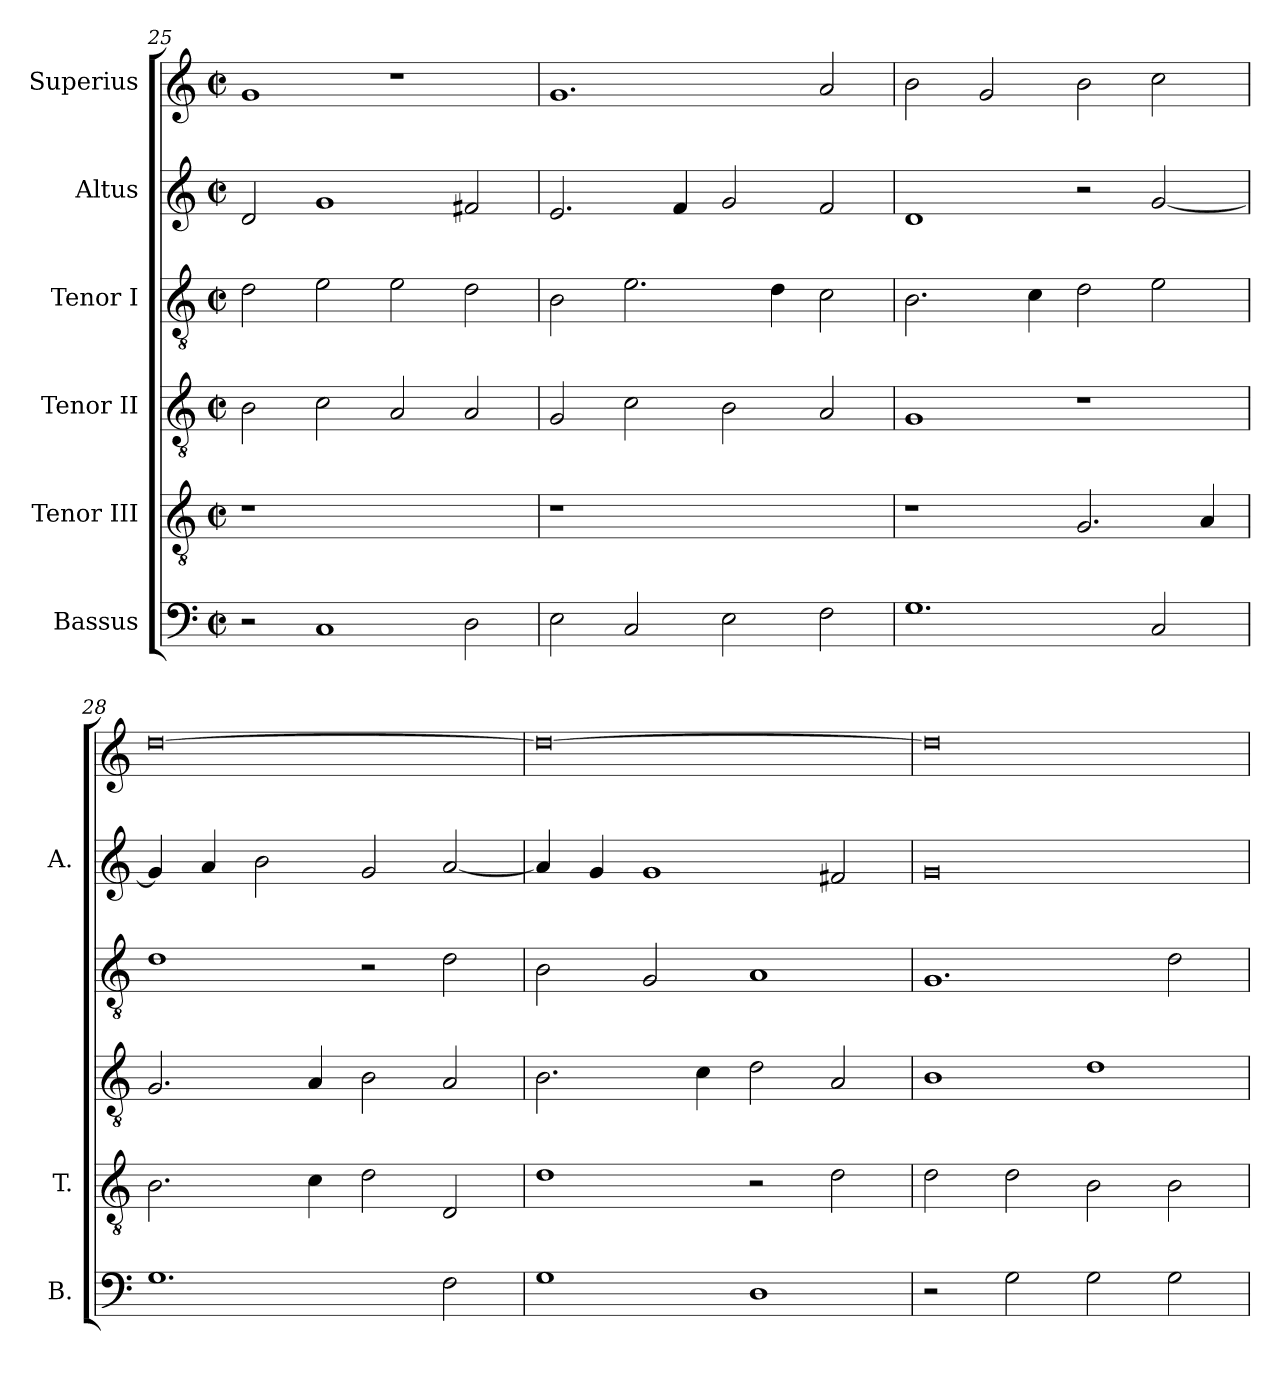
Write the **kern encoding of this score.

**kern	**kern	**kern	**kern	**kern	**kern
*part6	*part5	*part4	*part3	*part2	*part1
*staff6	*staff5	*staff4	*staff3	*staff2	*staff1
*I"Bassus	*I"Tenor III	*I"Tenor II	*I"Tenor I	*I"Altus	*I"Superius
*I'B.	*I'T.	*	*	*I'A.	*
*clefF4	*clefGv2	*clefGv2	*clefGv2	*clefG2	*clefG2
*	*ITrd7c12	*ITrd7c12	*ITrd7c12	*	*
*k[]	*k[]	*k[]	*k[]	*k[]	*k[]
*C:	*C:	*C:	*C:	*C:	*C:
*M2/2	*M2/2	*M2/2	*M2/2	*M2/2	*M2/2
*met(c|)	*met(c|)	*met(c|)	*met(c|)	*met(c|)	*met(c|)
=25	=25	=25	=25	=25	=25
!	!LO:N:vis=1	!	!	!	!
2r	1r	2BBi\	2Di\	2di/	1gi
1Ci	.	2Ci\	2Ei\	1gi	.
.	1ryy	2AAi/	2Ei\	.	1r
2Di\	.	2AAi/	2Di\	2f#Xi/	.
=26	=26	=26	=26	=26	=26
!	!LO:N:vis=1	!	!	!	!
2Ei\	1r	2GGi/	2BBi\	2.ei/	1.gi
2Ci/	.	2Ci\	2.Ei\	.	.
.	.	.	.	4fi/	.
2Ei\	1ryy	2BBi\	.	2gi/	.
.	.	.	4Di\	.	.
2Fi\	.	2AAi/	2Ci\	2fi/	2ai/
=27	=27	=27	=27	=27	=27
1.Gi	1r	1GGi	2.BBi\	1di	2bi\
.	.	.	.	.	2gi/
.	.	.	4Ci\	.	.
.	2.GGi/	1r	2Di\	2r	2bi\
2Ci/	.	.	2Ei\	[<2gi/	2cci\
.	4AAi/	.	.	.	.
!!LO:PB:g=z
=28	=28	=28	=28	=28	=28
1.Gi	2.BBi\	2.GGi/	1Di	4gi/]	[>0ddi
.	.	.	.	4ai/	.
.	.	.	.	2bi\	.
.	4Ci\	4AAi/	.	.	.
.	2Di\	2BBi\	2r	2gi/	.
2Fi\	2DDi/	2AAi/	2Di\	[<2ai/	.
=29	=29	=29	=29	=29	=29
1Gi	1Di	2.BBi\	2BBi\	4ai/]	0ddi_>
.	.	.	.	4gi/	.
.	.	.	2GGi/	1gi	.
.	.	4Ci\	.	.	.
1Di	2r	2Di\	1AAi	.	.
.	2Di\	2AAi/	.	2f#Xi/	.
=30	=30	=30	=30	=30	=30
2r	2Di\	1BBi	1.GGi	0gi	0ddi]
2Gi\	2Di\	.	.	.	.
2Gi\	2BBi\	1Di	.	.	.
2Gi\	2BBi\	.	2Di\	.	.
=	=	=	=	=	=
*-	*-	*-	*-	*-	*-
